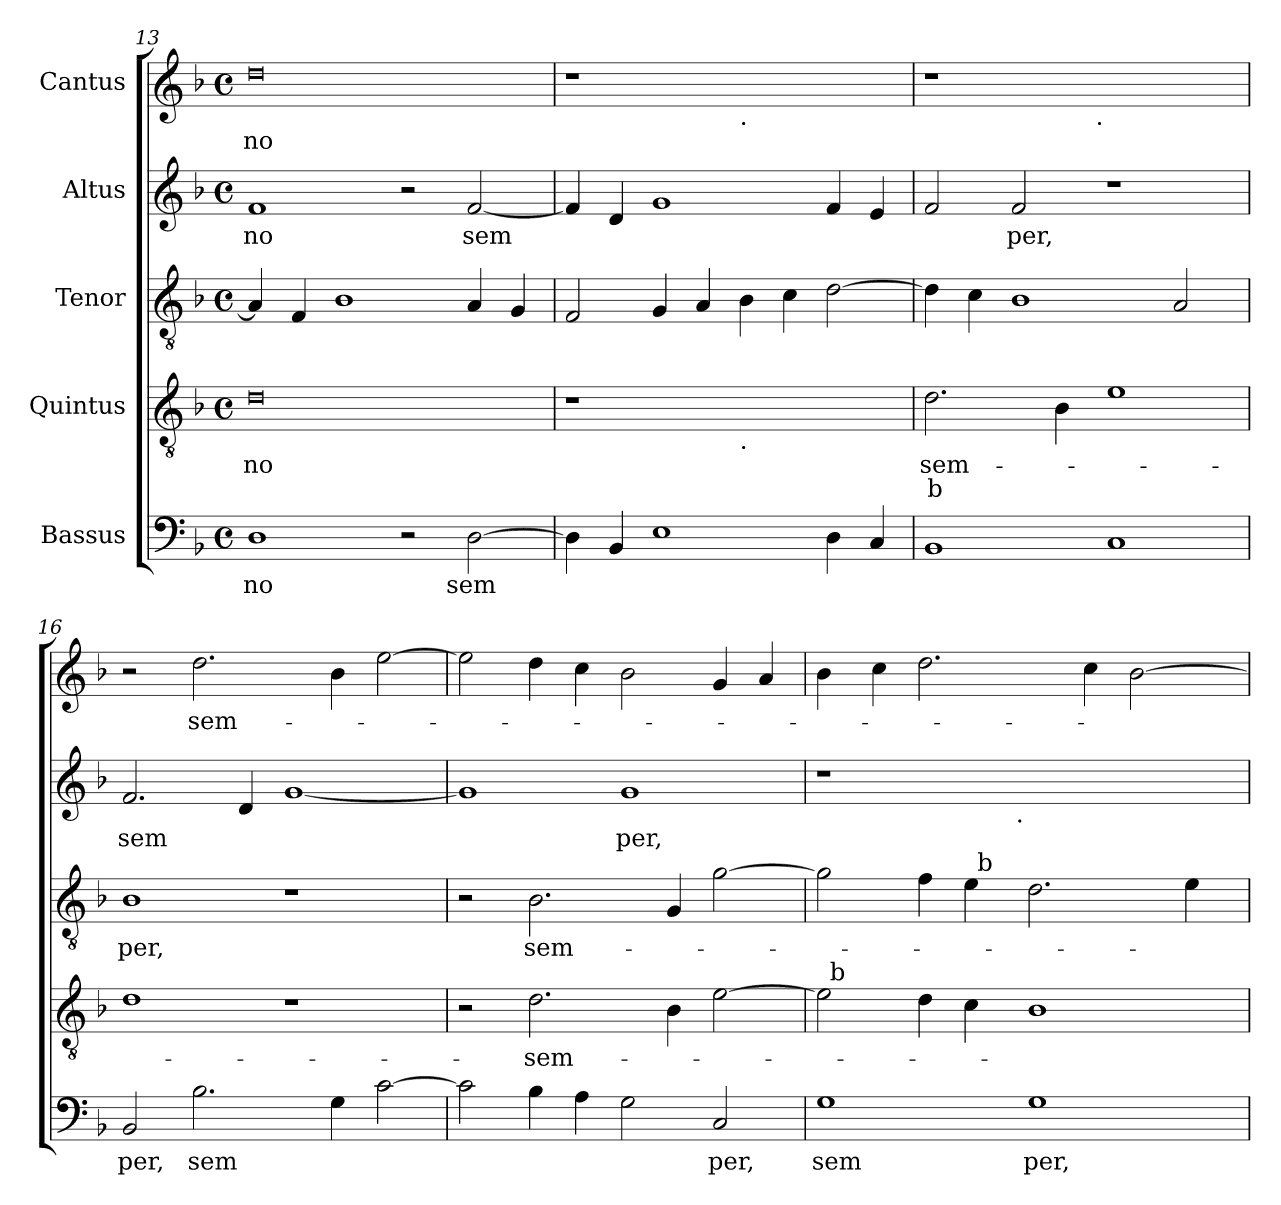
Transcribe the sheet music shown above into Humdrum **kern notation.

**kern	**text	**kern	**text	**text	**kern	**text	**kern	**text	**kern	**text
*part5	*part5	*part4	*part4	*part4	*part3	*part3	*part2	*part2	*part1	*part1
*staff5	*staff5	*staff4	*staff4	*staff4	*staff3	*staff3	*staff2	*staff2	*staff1	*staff1
*I"Bassus	*	*I"Quintus	*	*	*I"Tenor	*	*I"Altus	*	*I"Cantus	*
!!LO:PB:g=z
*clefF4	*	*clefGv2	*	*	*clefGv2	*	*clefG2	*	*clefG2	*
*k[b-]	*	*k[b-]	*	*	*k[b-]	*	*k[b-]	*	*k[b-]	*
*F:	*	*F:	*	*	*F:	*	*F:	*	*F:	*
*M4/4	*	*M4/4	*	*	*M4/4	*	*M4/4	*	*M4/4	*
*met(c)	*	*met(c)	*	*	*met(c)	*	*met(c)	*	*met(c)	*
=13	=13	=13	=13	=13	=13	=13	=13	=13	=13	=13
!	!LO:LY:b	!	!LO:LY:b	!	!	!	!	!LO:LY:b	!	!LO:LY:b
1D	no	0d	no	.	4A/]	.	1f	-no	0dd	no
.	.	.	.	.	4F/	.	.	.	.	.
.	.	.	.	.	1B-	.	.	.	.	.
2r	.	.	.	.	.	.	2r	.	.	.
!	!LO:LY:b	!	!	!	!	!	!	!LO:LY:b	!	!
[>2D\	sem	.	.	.	4A/	.	[<2f/	sem	.	.
.	.	.	.	.	4G/	.	.	.	.	.
=14	=14	=14	=14	=14	=14	=14	=14	=14	=14	=14
4D\]	.	1r	.	.	2F/	.	4f/]	.	1r	.
4BB-/	.	.	.	.	.	.	4d/	.	.	.
1E	.	.	.	.	4G/	.	1g	.	.	.
.	.	.	.	.	4A/	.	.	.	.	.
!	!	!	!	!	!	!	!	!	!LO:TX:b:t=.	!
!	!	!LO:TX:b:t=.	!	!	!	!	!	!	!	!
.	.	1ryy	.	.	4B-\	.	.	.	1ryy	.
.	.	.	.	.	4c\	.	.	.	.	.
4D\	.	.	.	.	[>2d\	.	4f/	.	.	.
4C/	.	.	.	.	.	.	4e/	.	.	.
=15	=15	=15	=15	=15	=15	=15	=15	=15	=15	=15
!	!	!	!LO:LY:b	!LO:LY:b	!	!	!	!	!	!
*	*	*	*	*	*	*	*	*	*^	*
1BB-	.	2.d\	sem-	b	4d\]	.	2f/	.	1r	2ryy	.
.	.	.	.	.	4c\	.	.	.	.	.	.
!	!	!	!	!	!	!	!	!LO:LY:b	!	!	!
.	.	.	.	.	1B-	.	2f/	per,	.	4...ryy	.
.	.	4B-\	.	.	.	.	.	.	.	.	.
!	!	!	!	!	!	!	!	!	!	!LO:TX:b:t=.	!
.	.	.	.	.	.	.	.	.	.	1ryy	.
1C	.	1e	.	.	.	.	1r	.	1ryy	.	.
.	.	.	.	.	2A/	.	.	.	.	.	.
.	.	.	.	.	.	.	.	.	.	32ryy	.
=16	=16	=16	=16	=16	=16	=16	=16	=16	=16	=16	=16
!	!LO:LY:b	!	!	!	!	!LO:LY:b	!	!LO:LY:b	!	!	!
*	*	*	*	*	*	*	*	*	*v	*v	*
2BB-/	per,	1d	.	.	1B-	per,	2.f/	sem	2r	.
!	!LO:LY:b	!	!	!	!	!	!	!	!	!LO:LY:b
2.B-\	sem	.	.	.	.	.	.	.	2.dd\	sem-
.	.	.	.	.	.	.	4d/	.	.	.
.	.	1r	.	.	1r	.	[<1g	.	.	.
4G\	.	.	.	.	.	.	.	.	4b-\	.
[>2c\	.	.	.	.	.	.	.	.	[>2ee\	.
=17	=17	=17	=17	=17	=17	=17	=17	=17	=17	=17
2c\]	.	2r	.	.	2r	.	1g]	.	2ee\]	.
!	!	!	!LO:LY:b	!	!	!LO:LY:b	!	!	!	!
4B-\	.	2.d\	sem-	.	2.B-\	sem-	.	.	4dd\	.
4A\	.	.	.	.	.	.	.	.	4cc\	.
!	!	!	!	!	!	!	!	!LO:LY:b	!	!
2G\	.	.	.	.	.	.	1g	per,	2b-\	.
.	.	4B-\	.	.	4G/	.	.	.	.	.
!	!LO:LY:b	!	!	!	!	!	!	!	!	!
2C/	per,	[<2e\	.	.	[<2g\	.	.	.	4g/	.
.	.	.	.	.	.	.	.	.	4a/	.
!!LO:LB:g=z
=18	=18	=18	=18	=18	=18	=18	=18	=18	=18	=18
!	!LO:LY:b	!	!	!	!	!	!	!	!	!
*	*	*^	*	*	*^	*	*^	*	*	*
1G	sem	2e\]	32ryy	.	.	2g\]	2ryy	.	1r	2ryy	.	4b-\	.
!	!	!	!LO:TX:a:t=b	!	!	!	!	!	!	!	!	!	!
.	.	.	1ryy	.	.	.	.	.	.	.	.	.	.
.	.	.	.	.	.	.	.	.	.	.	.	4cc\	.
.	.	4d\	.	.	.	4f\	4ryy	.	.	4...ryy	.	2.dd\	.
.	.	4c\	.	.	.	4e\	32ryy	.	.	.	.	.	.
!	!	!	!	!	!	!	!LO:TX:a:t=b	!	!	!	!	!	!
.	.	.	.	.	.	.	1ryy	.	.	.	.	.	.
!	!	!	!	!	!	!	!	!	!	!LO:TX:b:t=.	!	!	!
.	.	.	.	.	.	.	.	.	.	1ryy	.	.	.
!	!LO:LY:b	!	!	!	!	!	!	!	!	!	!	!	!
1G	per,	1B-	.	.	.	2.d\	.	.	1ryy	.	.	.	.
.	.	.	2ryy	.	.	.	.	.	.	.	.	.	.
.	.	.	.	.	.	.	.	.	.	.	.	4cc\	.
.	.	.	.	.	.	.	.	.	.	.	.	[>2b-\	.
.	.	.	4...ryy	.	.	.	.	.	.	.	.	.	.
.	.	.	.	.	.	4e\	.	.	.	.	.	.	.
.	.	.	.	.	.	.	8..ryy	.	.	.	.	.	.
.	.	.	.	.	.	.	.	.	.	32ryy	.	.	.
*	*	*v	*v	*	*	*	*	*	*v	*v	*	*	*
*	*	*	*	*	*v	*v	*	*	*	*	*
=	=	=	=	=	=	=	=	=	=	=
*-	*-	*-	*-	*-	*-	*-	*-	*-	*-	*-
